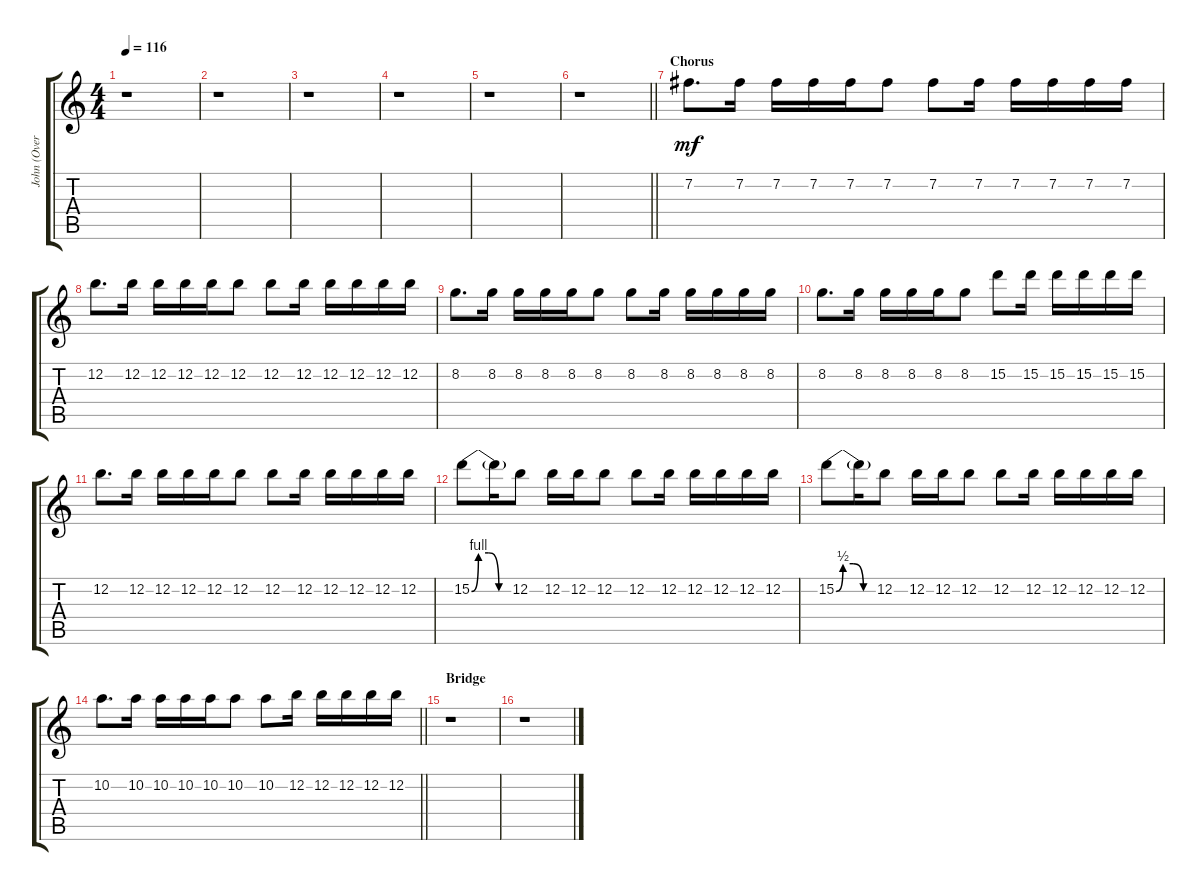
\track ("John (Overdriven)" "John (Over") {instrument overdrivenguitar}
\staff {score tabs}
\tuning (E4 B3 G3 D3 A2 E2) {hide}
\ts (4 4)
\tempo 116
\clef g2
\ks c
r.1{dy mf} |
r.1 |
r.1 |
r.1 |
r.1 |
\barLineRight lightlight
r.1 |
\section ("" "Chorus")
7.2.8{d} 7.2.16 7.2.16 7.2.16 7.2.16 7.2.8 7.2.8 7.2.16 7.2.16 7.2.16 7.2.16 7.2.16 |
12.2.8{d} 12.2.16 12.2.16 12.2.16 12.2.16 12.2.8 12.2.8 12.2.16 12.2.16 12.2.16 12.2.16 12.2.16 |
8.2.8{d} 8.2.16 8.2.16 8.2.16 8.2.16 8.2.8 8.2.8 8.2.16 8.2.16 8.2.16 8.2.16 8.2.16 |
8.2.8{d} 8.2.16 8.2.16 8.2.16 8.2.16 8.2.8 15.2.8 15.2.16 15.2.16 15.2.16 15.2.16 15.2.16 |
12.2.8{d} 12.2.16 12.2.16 12.2.16 12.2.16 12.2.8 12.2.8 12.2.16 12.2.16 12.2.16 12.2.16 12.2.16 |
15.2{be (custom 0 0 10 4 25 4 40 0 60 0)}.8 15.2{t}.16 12.2.8 12.2.16 12.2.16 12.2.8 12.2.8 12.2.16 12.2.16 12.2.16 12.2.16 12.2.16 |
15.2{be (custom 0 0 10 2 25 2 40 0 60 0)}.8 15.2{t}.16 12.2.8 12.2.16 12.2.16 12.2.8 12.2.8 12.2.16 12.2.16 12.2.16 12.2.16 12.2.16 |
\barLineRight lightlight
10.2.8{d} 10.2.16 10.2.16 10.2.16 10.2.16 10.2.8 10.2.8 12.2.16 12.2.16 12.2.16 12.2.16 12.2.16 |
\section ("" "Bridge")
r.1 |
r.1
